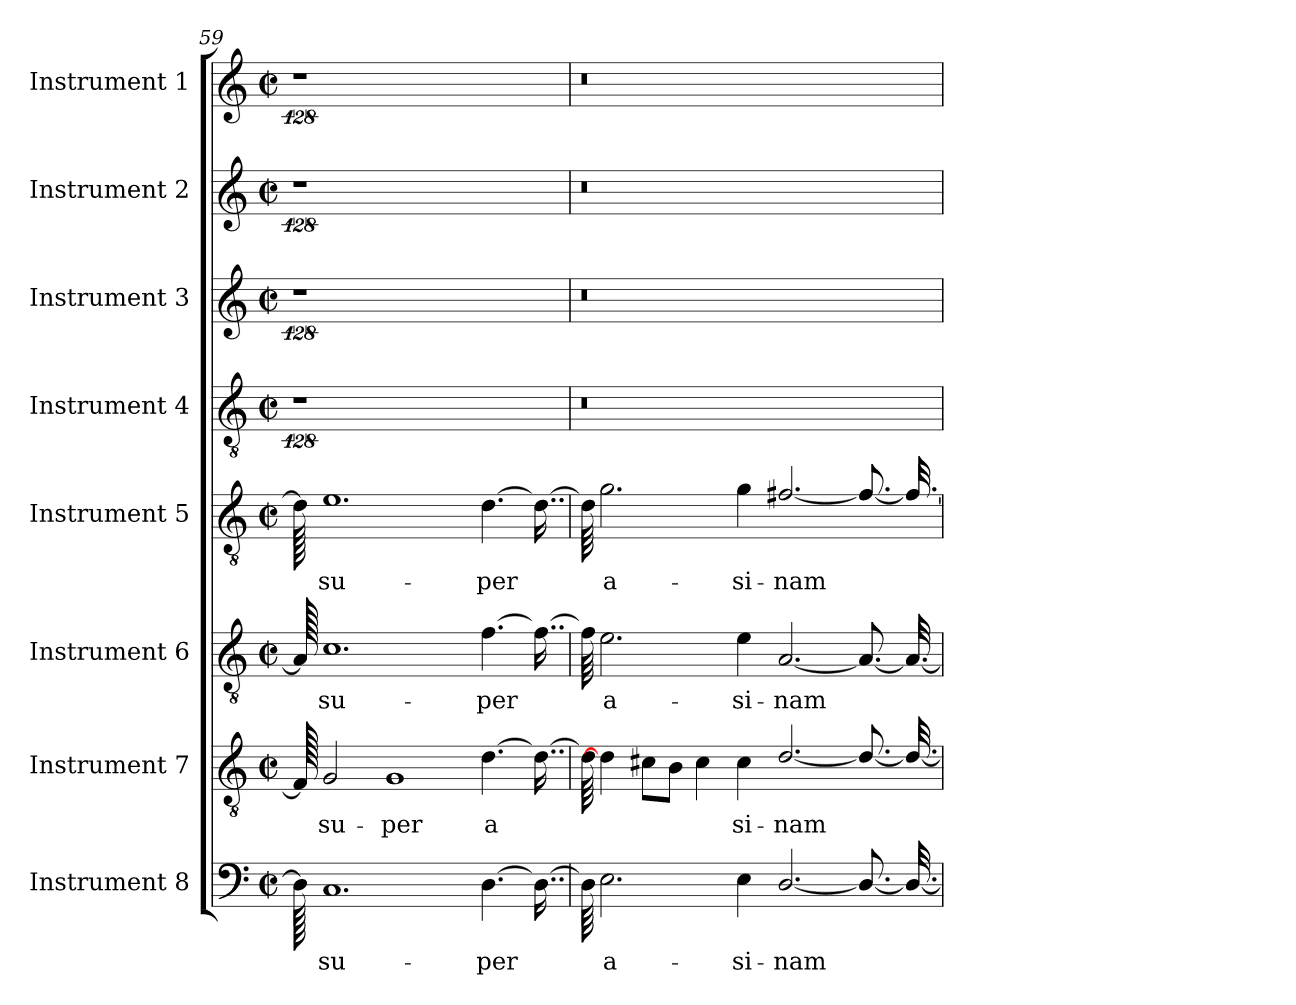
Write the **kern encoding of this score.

**kern	**text	**kern	**text	**kern	**text	**kern	**text	**kern	**kern	**kern	**kern
*part8	*part8	*part7	*part7	*part6	*part6	*part5	*part5	*part4	*part3	*part2	*part1
*staff8	*staff8	*staff7	*staff7	*staff6	*staff6	*staff5	*staff5	*staff4	*staff3	*staff2	*staff1
*I"Instrument 8	*	*I"Instrument 7	*	*I"Instrument 6	*	*I"Instrument 5	*	*I"Instrument 4	*I"Instrument 3	*I"Instrument 2	*I"Instrument 1
*clefF4	*	*clefGv2	*	*clefGv2	*	*clefGv2	*	*clefGv2	*clefG2	*clefG2	*clefG2
*k[]	*	*k[]	*	*k[]	*	*k[]	*	*k[]	*k[]	*k[]	*k[]
*C:	*	*C:	*	*C:	*	*C:	*	*C:	*C:	*C:	*C:
*M2/2	*	*M2/2	*	*M2/2	*	*M2/2	*	*M2/2	*M2/2	*M2/2	*M2/2
*met(c|)	*	*met(c|)	*	*met(c|)	*	*met(c|)	*	*met(c|)	*met(c|)	*met(c|)	*met(c|)
=59	=59	=59	=59	=59	=59	=59	=59	=59	=59	=59	=59
128D\]	.	128F#/]	.	128A/]	.	128d\]	.	128%255r	128%255r	128%255r	128%255r
!	!LO:LY:b:cj	!	!LO:LY:b:cj	!	!LO:LY:b:cj	!	!LO:LY:b:cj	!	!	!	!
1.C	su-	2G/	su-	1.c	su-	1.e	su-	.	.	.	.
!	!	!	!LO:LY:b:cj	!	!	!	!	!	!	!	!
.	.	1G	-per	.	.	.	.	.	.	.	.
!	!LO:LY:b:cj	!	!LO:LY:b:cj	!	!LO:LY:b:cj	!	!LO:LY:b:cj	!	!	!	!
[>4.D\	-per	[>4.d\	a-	[>4.f\	-per	[>4.d\	-per	.	.	.	.
16..D\_>	.	16..d\_>	.	16..f\_>	.	16..d\_>	.	.	.	.	.
=60	=60	=60	=60	=60	=60	=60	=60	=60	=60	=60	=60
64D\]	.	64d\]	.	64f\]	.	64d\]	.	0r	0r	0r	0r
!	!LO:LY:b:cj	!	!LO:LY:b:cj	!	!LO:LY:b:cj	!	!LO:LY:b:cj	!	!	!	!
2.E\	a-	4d\]	--	2.e\	a-	2.g\	a-	.	.	.	.
!	!	!	!LO:LY:b:cj	!	!	!	!	!	!	!	!
.	.	8c#X\L	--	.	.	.	.	.	.	.	.
!	!	!	!LO:LY:b:cj	!	!	!	!	!	!	!	!
.	.	8B\J	--	.	.	.	.	.	.	.	.
!	!	!	!LO:LY:b:cj	!	!	!	!	!	!	!	!
.	.	4c#\	--	.	.	.	.	.	.	.	.
!	!LO:LY:b:cj	!	!LO:LY:b:cj	!	!LO:LY:b:cj	!	!LO:LY:b:cj	!	!	!	!
4E\	-si-	4c#\	-si-	4e\	-si-	4g\	-si-	.	.	.	.
!	!LO:LY:b:cj	!	!LO:LY:b:cj	!	!LO:LY:b:cj	!	!LO:LY:b:cj	!	!	!	!
[<2.D/	-nam	[<2.d/	-nam	[<2.A/	-nam	[<2.f#X/	-nam	.	.	.	.
8.D/_<	.	8.d/_<	.	8.A/_<	.	8.f#/_<	.	.	.	.	.
32.D/_<	.	32.d/_<	.	32.A/_<	.	32.f#/_<	.	.	.	.	.
=	=	=	=	=	=	=	=	=	=	=	=
*-	*-	*-	*-	*-	*-	*-	*-	*-	*-	*-	*-
